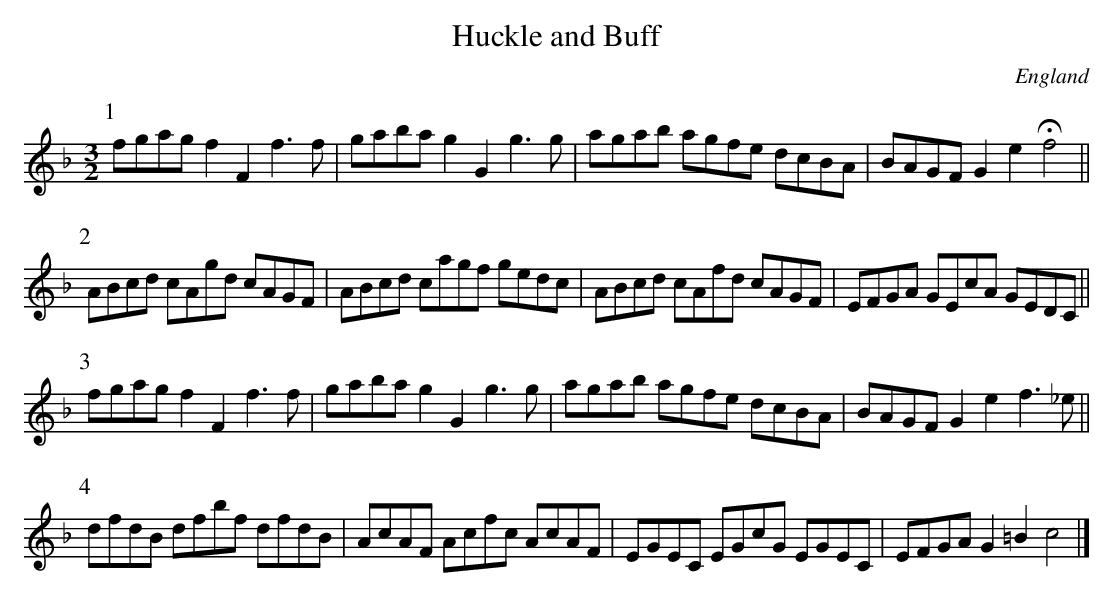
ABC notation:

X:1
T:Huckle and Buff
L:1/8
M:3/2
O:England
K:F
P:1
fgag f2 F2 f3 f | gaba g2 G2 g3 g | agab agfe dcBA | BAGF G2 e2 Hf4  ||
P:2
ABcd cAgd  cAGF | ABcd cagf  gedc | ABcd cAfd cAGF | EFGA GEcA GEDC  ||
P:3
fgag f2 F2 f3 f | gaba g2 G2 g3 g | agab agfe dcBA | BAGF G2 e2 f3 _e||
P:4
dfdB dfbf  dfdB | AcAF Acfc  AcAF | EGEC EGcG EGEC | EFGA G2 =B2 c4  |]
